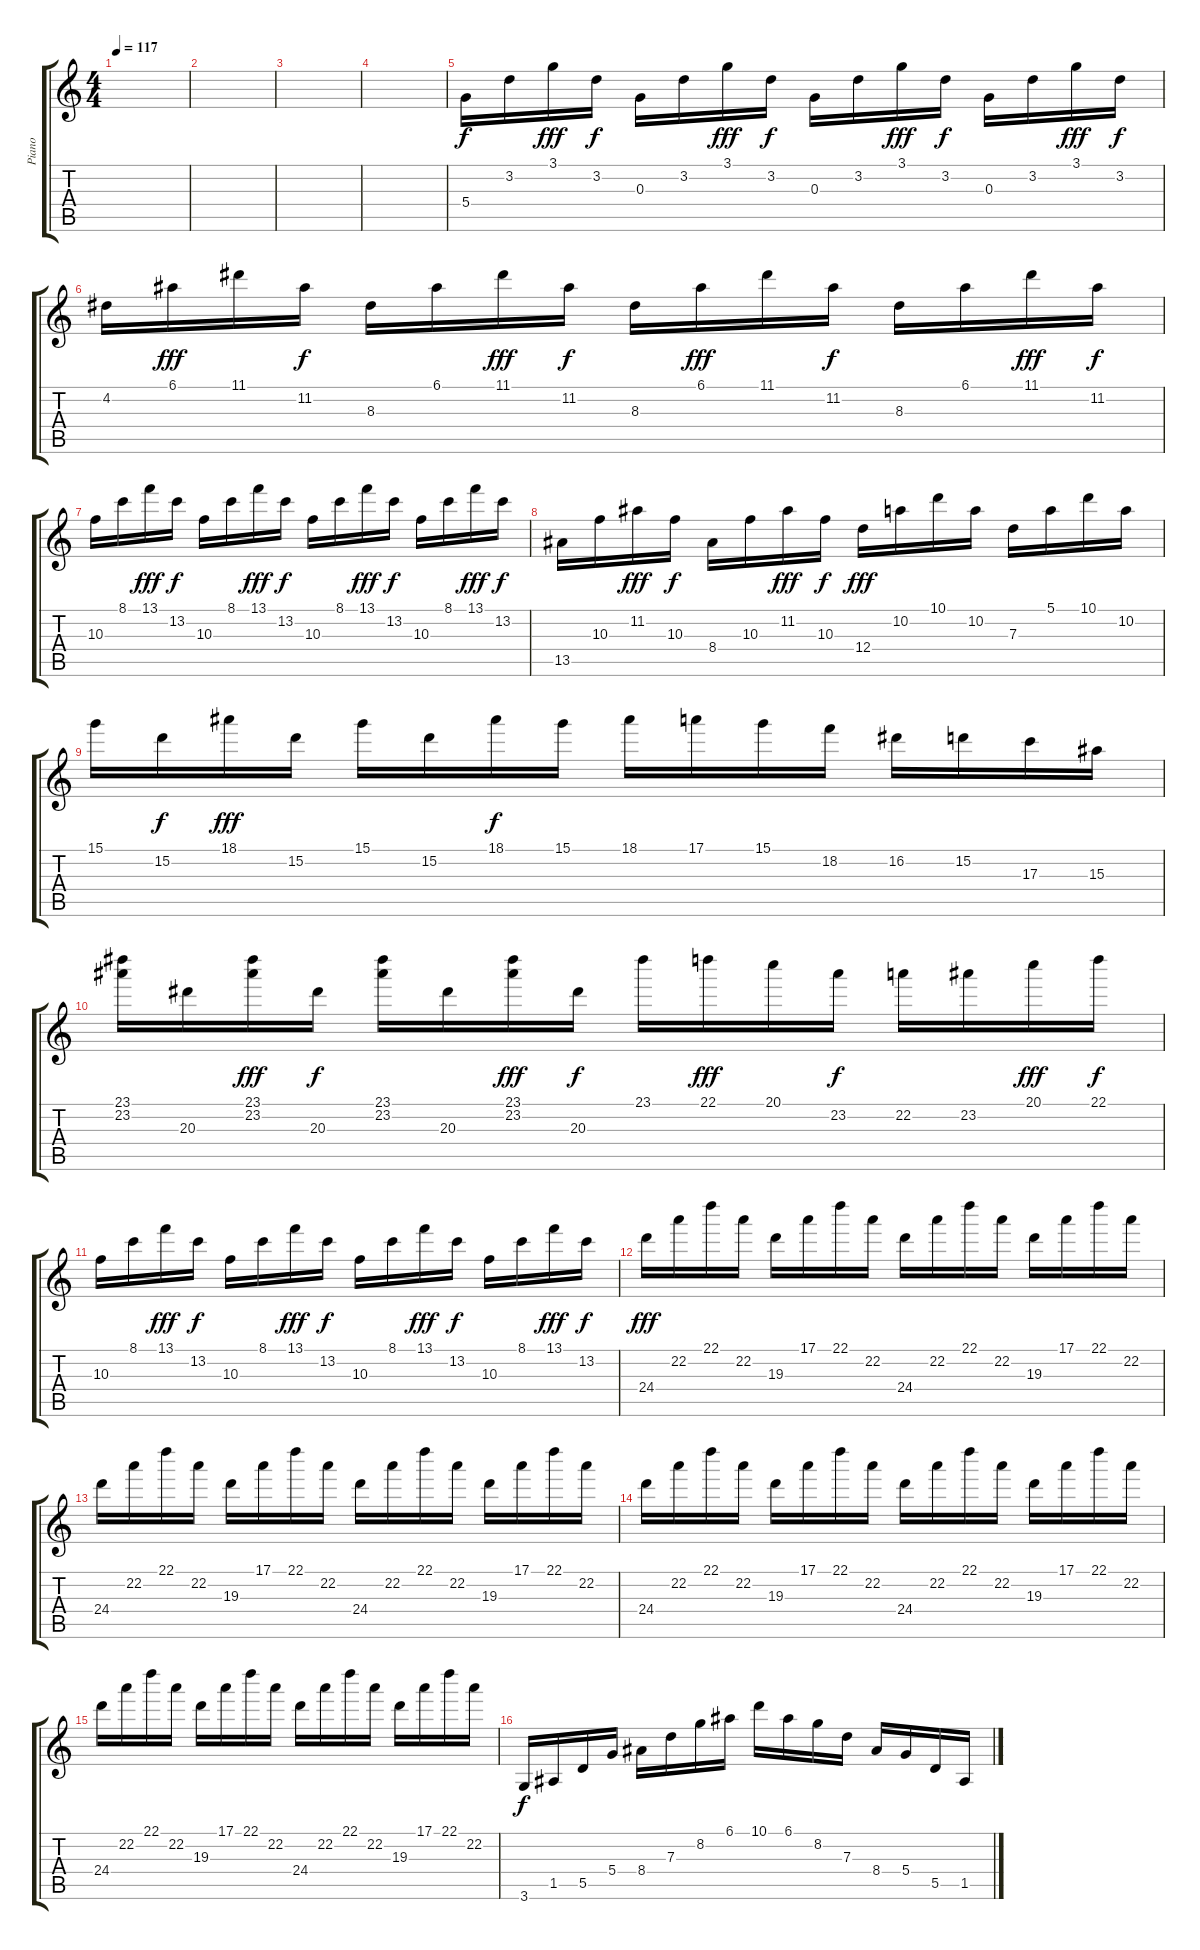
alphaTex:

\track ("Piano" "Piano") {instrument brightacousticpiano}
\staff {score tabs}
\tuning (E5 B4 G4 D4 A3 E3) {hide}
\ts (4 4)
\tempo 117
\clef g2
\ks c
|
|
|
|
5.4.16 3.2.16 3.1.16{dy fff} 3.2.16{dy f} 0.3.16 3.2.16 3.1.16{dy fff} 3.2.16{dy f} 0.3.16 3.2.16 3.1.16{dy fff} 3.2.16{dy f} 0.3.16 3.2.16 3.1.16{dy fff} 3.2.16{dy f} |
4.2.16 6.1.16{dy fff} 11.1.16 11.2.16{dy f} 8.3.16 6.1.16 11.1.16{dy fff} 11.2.16{dy f} 8.3.16 6.1.16{dy fff} 11.1.16 11.2.16{dy f} 8.3.16 6.1.16 11.1.16{dy fff} 11.2.16{dy f} |
10.3.16 8.1.16 13.1.16{dy fff} 13.2.16{dy f} 10.3.16 8.1.16 13.1.16{dy fff} 13.2.16{dy f} 10.3.16 8.1.16 13.1.16{dy fff} 13.2.16{dy f} 10.3.16 8.1.16 13.1.16{dy fff} 13.2.16{dy f} |
13.5.16 10.3.16 11.2.16{dy fff} 10.3.16{dy f} 8.4.16 10.3.16 11.2.16{dy fff} 10.3.16{dy f} 12.4.16{dy fff} 10.2.16 10.1.16 10.2.16 7.3.16 5.1.16 10.1.16 10.2.16 |
15.1.16 15.2.16{dy f} 18.1.16{dy fff} 15.2.16 15.1.16 15.2.16 18.1.16{dy f} 15.1.16 18.1.16 17.1.16 15.1.16 18.2.16 16.2.16 15.2.16 17.3.16 15.3.16 |
(23.1 23.2).16 20.3.16 (23.1 23.2).16{dy fff} 20.3.16{dy f} (23.1 23.2).16 20.3.16 (23.1 23.2).16{dy fff} 20.3.16{dy f} 23.1.16 22.1.16{dy fff} 20.1.16 23.2.16{dy f} 22.2.16 23.2.16 20.1.16{dy fff} 22.1.16{dy f} |
10.3.16 8.1.16 13.1.16{dy fff} 13.2.16{dy f} 10.3.16 8.1.16 13.1.16{dy fff} 13.2.16{dy f} 10.3.16 8.1.16 13.1.16{dy fff} 13.2.16{dy f} 10.3.16 8.1.16 13.1.16{dy fff} 13.2.16{dy f} |
24.4.16{dy fff} 22.2.16 22.1.16 22.2.16 19.3.16 17.1.16 22.1.16 22.2.16 24.4.16 22.2.16 22.1.16 22.2.16 19.3.16 17.1.16 22.1.16 22.2.16 |
24.4.16 22.2.16 22.1.16 22.2.16 19.3.16 17.1.16 22.1.16 22.2.16 24.4.16 22.2.16 22.1.16 22.2.16 19.3.16 17.1.16 22.1.16 22.2.16 |
24.4.16 22.2.16 22.1.16 22.2.16 19.3.16 17.1.16 22.1.16 22.2.16 24.4.16 22.2.16 22.1.16 22.2.16 19.3.16 17.1.16 22.1.16 22.2.16 |
24.4.16 22.2.16 22.1.16 22.2.16 19.3.16 17.1.16 22.1.16 22.2.16 24.4.16 22.2.16 22.1.16 22.2.16 19.3.16 17.1.16 22.1.16 22.2.16 |
3.6.16{dy f} 1.5.16 5.5.16 5.4.16 8.4.16 7.3.16 8.2.16 6.1.16 10.1.16 6.1.16 8.2.16 7.3.16 8.4.16 5.4.16 5.5.16 1.5.16
